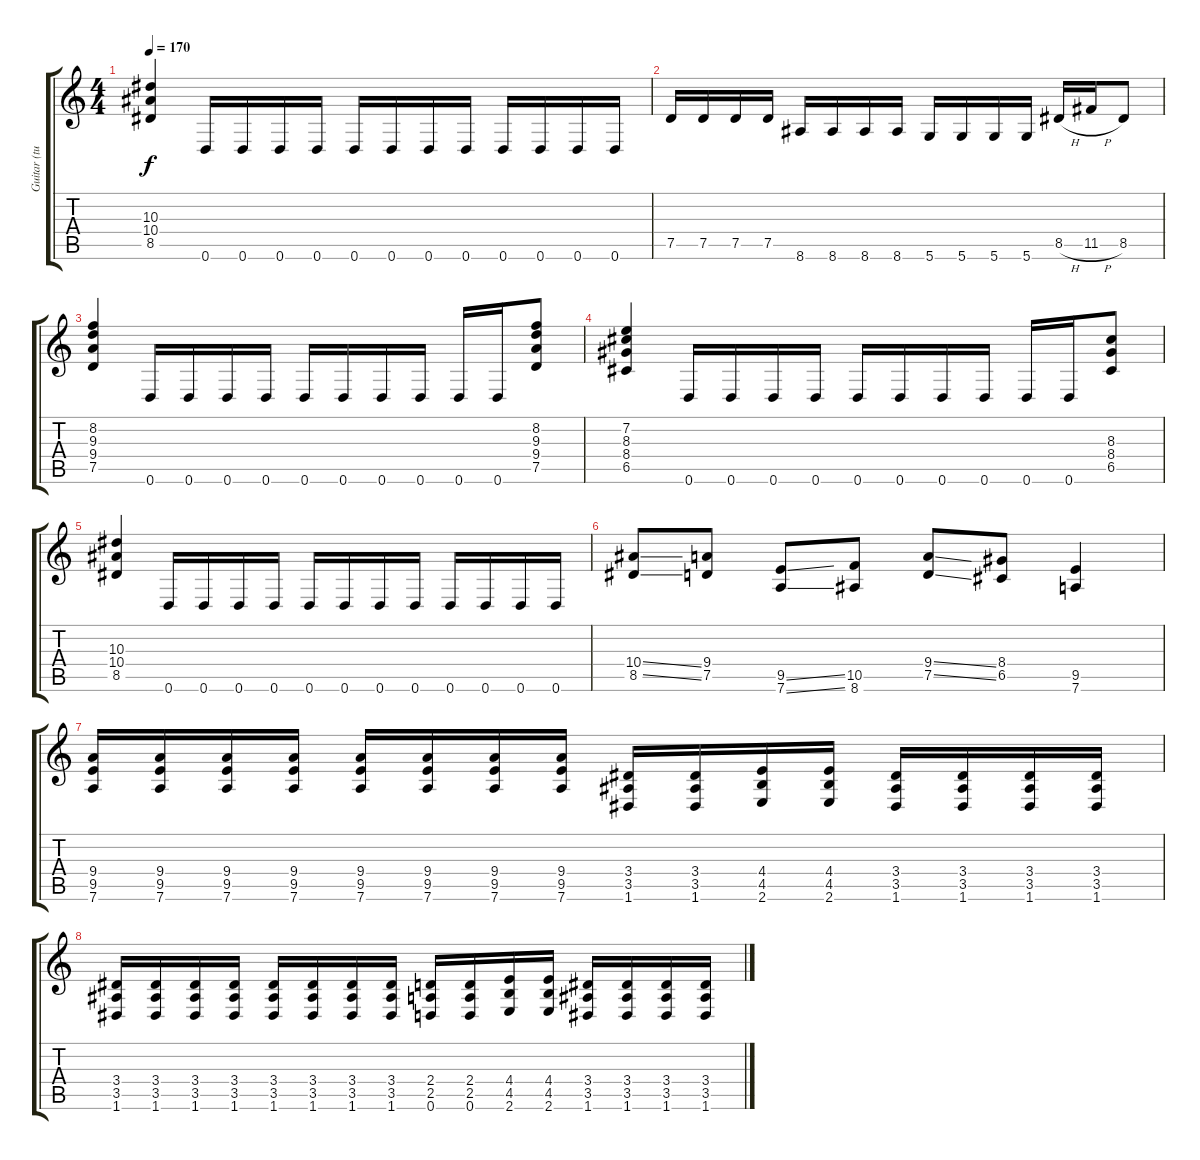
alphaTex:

\track ("Guitar (tuned D)" "Guitar (tu") {instrument distortionguitar}
\staff {score tabs}
\tuning (D4 A3 F3 C3 G2 D2) {hide}
\ts (4 4)
\tempo 170
\clef g2
\ks c
(10.3 10.4 8.5).4{dy f} 0.6.16 0.6.16 0.6.16 0.6.16 0.6.16 0.6.16 0.6.16 0.6.16 0.6.16 0.6.16 0.6.16 0.6.16 |
7.5.16 7.5.16 7.5.16 7.5.16 8.6.16 8.6.16 8.6.16 8.6.16 5.6.16 5.6.16 5.6.16 5.6.16 8.5{h}.16 11.5{h}.16 8.5.8 |
(8.2 9.3 9.4 7.5).4 0.6.16 0.6.16 0.6.16 0.6.16 0.6.16 0.6.16 0.6.16 0.6.16 0.6.16 0.6.16 (8.2 9.3 9.4 7.5).8 |
(7.2 8.3 8.4 6.5).4 0.6.16 0.6.16 0.6.16 0.6.16 0.6.16 0.6.16 0.6.16 0.6.16 0.6.16 0.6.16 (8.3 8.4 6.5).8 |
(10.3 10.4 8.5).4 0.6.16 0.6.16 0.6.16 0.6.16 0.6.16 0.6.16 0.6.16 0.6.16 0.6.16 0.6.16 0.6.16 0.6.16 |
(10.4{ss} 8.5{ss}).8 (9.4 7.5).8 (9.5{ss} 7.6{ss}).8 (10.5 8.6).8 (9.4{ss} 7.5{ss}).8 (8.4 6.5).8 (9.5 7.6).4 |
(9.4 9.5 7.6).16 (9.4 9.5 7.6).16 (9.4 9.5 7.6).16 (9.4 9.5 7.6).16 (9.4 9.5 7.6).16 (9.4 9.5 7.6).16 (9.4 9.5 7.6).16 (9.4 9.5 7.6).16 (3.4 3.5 1.6).16 (3.4 3.5 1.6).16 (4.4 4.5 2.6).16 (4.4 4.5 2.6).16 (3.4 3.5 1.6).16 (3.4 3.5 1.6).16 (3.4 3.5 1.6).16 (3.4 3.5 1.6).16 |
(3.4 3.5 1.6).16 (3.4 3.5 1.6).16 (3.4 3.5 1.6).16 (3.4 3.5 1.6).16 (3.4 3.5 1.6).16 (3.4 3.5 1.6).16 (3.4 3.5 1.6).16 (3.4 3.5 1.6).16 (2.4 2.5 0.6).16 (2.4 2.5 0.6).16 (4.4 4.5 2.6).16 (4.4 4.5 2.6).16 (3.4 3.5 1.6).16 (3.4 3.5 1.6).16 (3.4 3.5 1.6).16 (3.4 3.5 1.6).16
